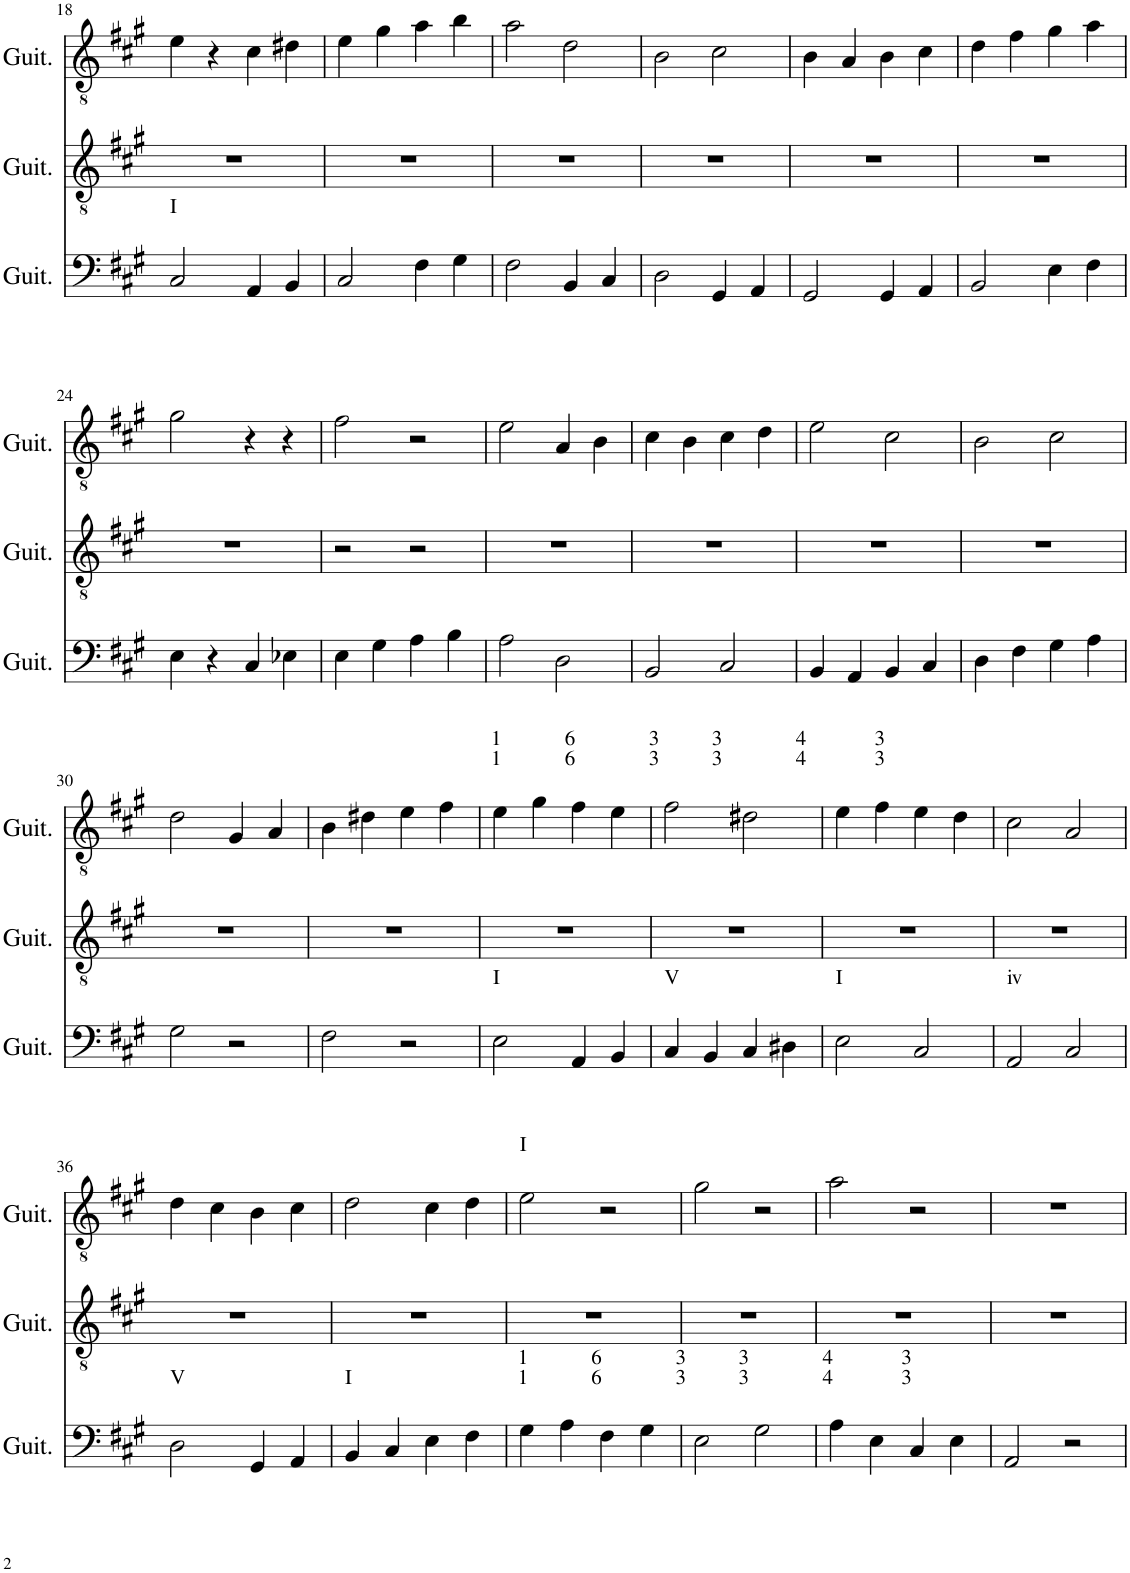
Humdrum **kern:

**kern	**kern	**kern
*part3	*part2	*part1
*staff3	*staff2	*staff1
*I"Classical Guitar	*I"Classical Guitar	*I"Classical Guitar
*I'Guit.	*I'Guit.	*I'Guit.
!!LO:PB:g=z
*clefF4	*clefGv2	*clefGv2
*k[f#c#g#]	*k[f#c#g#]	*k[f#c#g#]
*M4/4	*M4/4	*M4/4
=18	=18	=18
!LO:TX:a:t=I	!	!
2C#/	1r	4e\
.	.	4r
4AA/	.	4c#\
4BB/	.	4d#X\
=19	=19	=19
2C#/	1r	4e\
.	.	4g#\
4F#\	.	4a\
4G#\	.	4b\
=20	=20	=20
2F#\	1r	2a\
4BB/	.	2d\
4C#/	.	.
=21	=21	=21
2D\	1r	2B\
4GG#/	.	2c#\
4AA/	.	.
=22	=22	=22
2GG#/	1r	4B\
.	.	4A/
4GG#/	.	4B\
4AA/	.	4c#\
=23	=23	=23
2BB/	1r	4d\
.	.	4f#\
4E\	.	4g#\
4F#\	.	4a\
!!LO:LB:g=z
=24	=24	=24
4E\	1r	2g#\
4r	.	.
4C#/	.	4r
4E-X\	.	4r
=25	=25	=25
4E\	2r	2f#\
4G#\	.	.
4A\	2r	2r
4B\	.	.
=26	=26	=26
2A\	1r	2e\
2D\	.	4A/
.	.	4B\
=27	=27	=27
2BB/	1r	4c#\
.	.	4B\
2C#/	.	4c#\
.	.	4d\
=28	=28	=28
4BB/	1r	2e\
4AA/	.	.
4BB/	.	2c#\
4C#/	.	.
=29	=29	=29
4D\	1r	2B\
4F#\	.	.
4G#\	.	2c#\
4A\	.	.
!!LO:LB:g=z
=30	=30	=30
2G#\	1r	2d\
2r	.	4G#/
.	.	4A/
=31	=31	=31
2F#\	1r	4B\
.	.	4d#X\
2r	.	4e\
.	.	4f#\
=32	=32	=32
!	!	!LO:TX:a:t=1            6              3          3              4             3
!	!	!LO:TX:a:t=1            6              3          3              4             3
!LO:TX:a:t=I	!	!
2E\	1r	4e\
.	.	4g#\
4AA/	.	4f#\
4BB/	.	4e\
=33	=33	=33
!LO:TX:a:t=V	!	!
4C#/	1r	2f#\
4BB/	.	.
4C#/	.	2d#X\
4D#X\	.	.
=34	=34	=34
!LO:TX:a:t=I	!	!
2E\	1r	4e\
.	.	4f#\
2C#/	.	4e\
.	.	4d\
=35	=35	=35
!LO:TX:a:t=iv	!	!
2AA/	1r	2c#\
2C#/	.	2A/
!!LO:LB:g=z
=36	=36	=36
!LO:TX:a:t=V	!	!
2D\	1r	4d\
.	.	4c#\
4GG#/	.	4B\
4AA/	.	4c#\
=37	=37	=37
!LO:TX:a:t=I	!	!
4BB/	1r	2d\
4C#/	.	.
4E\	.	4c#\
4F#\	.	4d\
=38	=38	=38
!	!	!LO:TX:a:t=I
!LO:TX:a:t=1            6              3          3              4             3	!	!
!LO:TX:a:t=1            6              3          3              4             3	!	!
4G#\	1r	2e\
4A\	.	.
4F#\	.	2r
4G#\	.	.
=39	=39	=39
2E\	1r	2g#\
2G#\	.	2r
=40	=40	=40
4A\	1r	2a\
4E\	.	.
4C#/	.	2r
4E\	.	.
=41	=41	=41
2AA/	1r	1r
2r	.	.
=	=	=
*-	*-	*-
